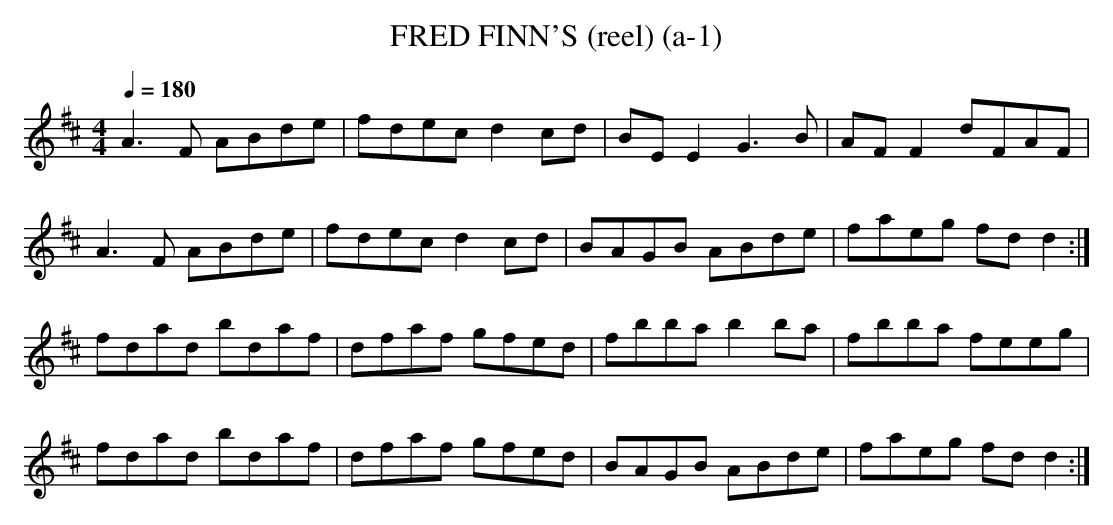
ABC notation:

X:1
T:FRED FINN'S (reel) (a-1)
Q:1/4=180
M:4/4
L:1/8
K:D
A3F ABde|fdec d2cd|BEE2 G3B|AFF2 dFAF|
A3F ABde|fdec d2cd|BAGB ABde|faeg fdd2 :|
fdad bdaf|dfaf gfed|fbba b2ba|fbba feeg|
fdad bdaf|dfaf gfed|BAGB ABde|faeg fdd2 :|
